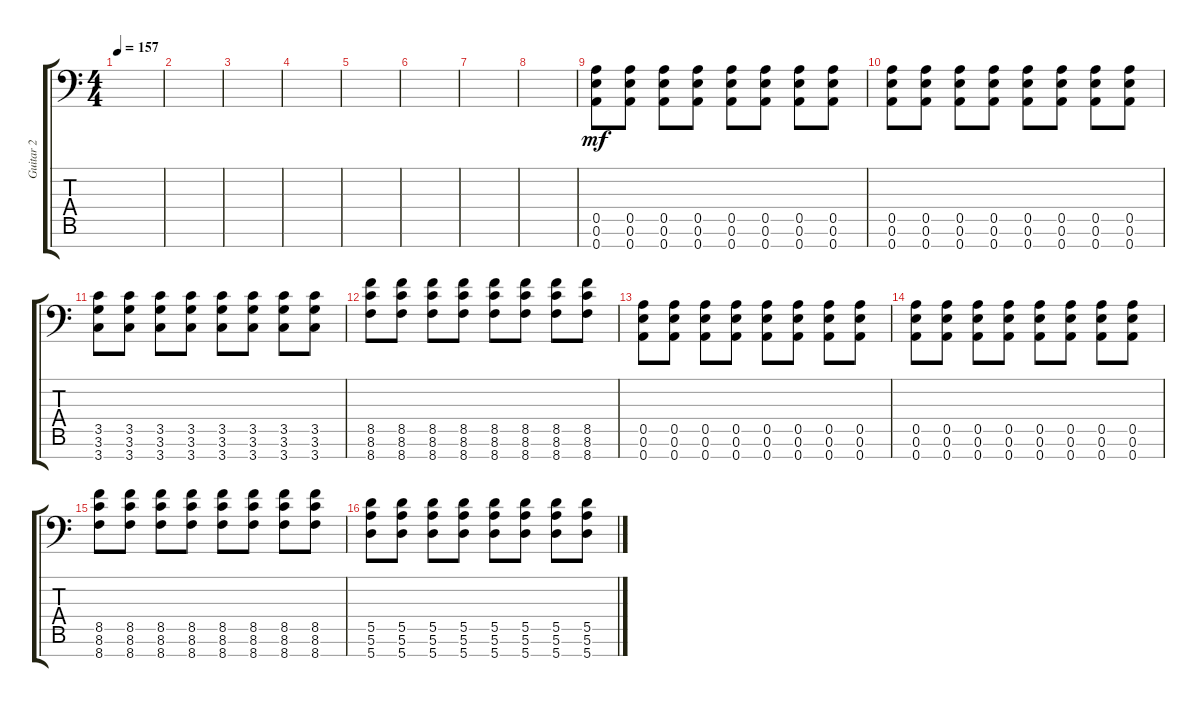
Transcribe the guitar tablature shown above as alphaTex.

\track ("Guitar 2" "Guitar 2") {instrument overdrivenguitar}
\staff {score tabs}
\tuning (E4 B3 G3 D3 A2 E2 A1) {hide}
\ts (4 4)
\tempo 157
\clef f4
\ks c
|
|
|
|
|
|
|
|
(0.5 0.6 0.7).8{dy mf} (0.5 0.6 0.7).8 (0.5 0.6 0.7).8 (0.5 0.6 0.7).8 (0.5 0.6 0.7).8 (0.5 0.6 0.7).8 (0.5 0.6 0.7).8 (0.5 0.6 0.7).8 |
(0.5 0.6 0.7).8 (0.5 0.6 0.7).8 (0.5 0.6 0.7).8 (0.5 0.6 0.7).8 (0.5 0.6 0.7).8 (0.5 0.6 0.7).8 (0.5 0.6 0.7).8 (0.5 0.6 0.7).8 |
(3.5 3.6 3.7).8 (3.5 3.6 3.7).8 (3.5 3.6 3.7).8 (3.5 3.6 3.7).8 (3.5 3.6 3.7).8 (3.5 3.6 3.7).8 (3.5 3.6 3.7).8 (3.5 3.6 3.7).8 |
(8.5 8.6 8.7).8 (8.5 8.6 8.7).8 (8.5 8.6 8.7).8 (8.5 8.6 8.7).8 (8.5 8.6 8.7).8 (8.5 8.6 8.7).8 (8.5 8.6 8.7).8 (8.5 8.6 8.7).8 |
(0.5 0.6 0.7).8 (0.5 0.6 0.7).8 (0.5 0.6 0.7).8 (0.5 0.6 0.7).8 (0.5 0.6 0.7).8 (0.5 0.6 0.7).8 (0.5 0.6 0.7).8 (0.5 0.6 0.7).8 |
(0.5 0.6 0.7).8 (0.5 0.6 0.7).8 (0.5 0.6 0.7).8 (0.5 0.6 0.7).8 (0.5 0.6 0.7).8 (0.5 0.6 0.7).8 (0.5 0.6 0.7).8 (0.5 0.6 0.7).8 |
(8.5 8.6 8.7).8 (8.5 8.6 8.7).8 (8.5 8.6 8.7).8 (8.5 8.6 8.7).8 (8.5 8.6 8.7).8 (8.5 8.6 8.7).8 (8.5 8.6 8.7).8 (8.5 8.6 8.7).8 |
(5.5 5.6 5.7).8 (5.5 5.6 5.7).8 (5.5 5.6 5.7).8 (5.5 5.6 5.7).8 (5.5 5.6 5.7).8 (5.5 5.6 5.7).8 (5.5 5.6 5.7).8 (5.5 5.6 5.7).8
